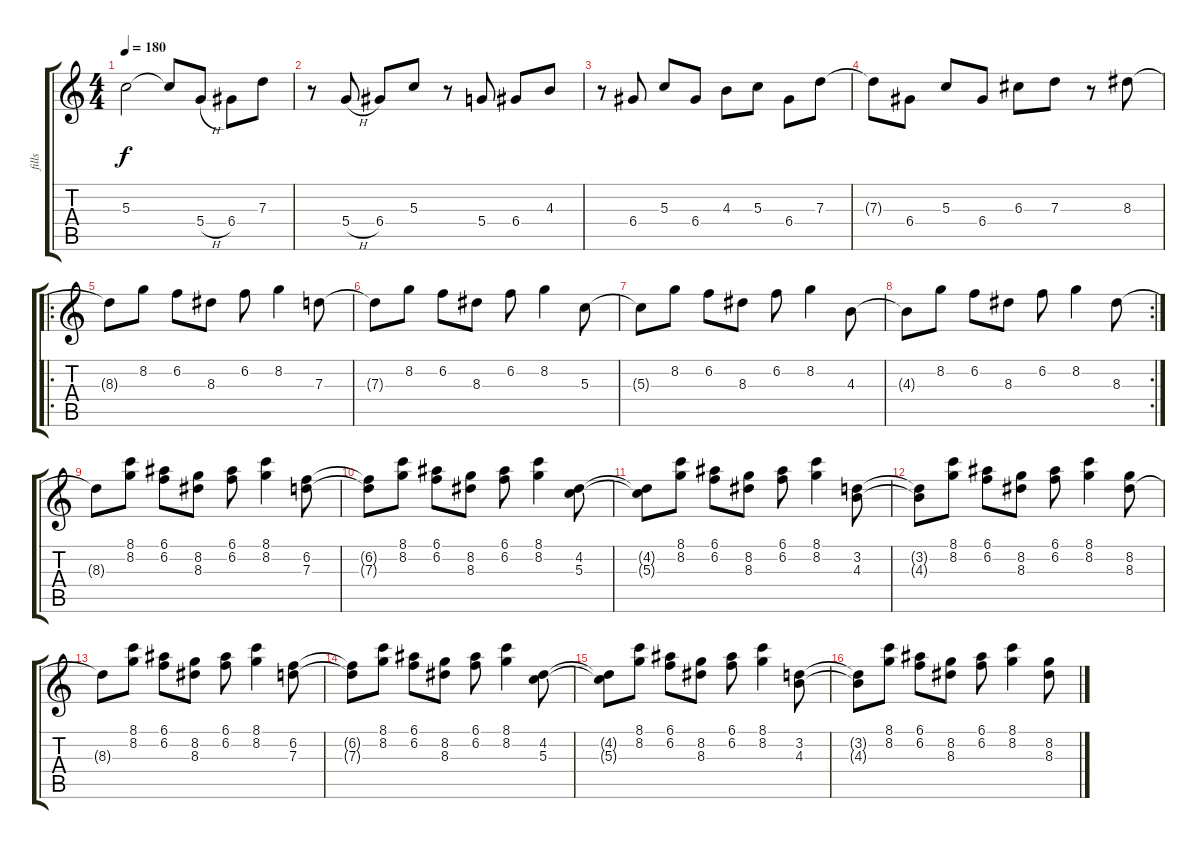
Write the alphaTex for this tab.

\track ("fills" "fills") {instrument distortionguitar}
\staff {score tabs}
\tuning (E4 B3 G3 D3 A2 E2) {hide}
\ts (4 4)
\tempo 180
\clef g2
\ks c
5.3.2{dy f} 5.3{t}.8 5.4{h}.8 6.4.8 7.3.8 |
r.8 5.4{h}.8 6.4.8 5.3.8 r.8 5.4.8 6.4.8 4.3.8 |
r.8 6.4.8 5.3.8 6.4.8 4.3.8 5.3.8 6.4.8 7.3.8 |
7.3{t}.8 6.4.8 5.3.8 6.4.8 6.3.8 7.3.8 r.8 8.3.8 |
\ro
8.3{t}.8 8.2.8 6.2.8 8.3.8 6.2.8 8.2.4 7.3.8 |
7.3{t}.8 8.2.8 6.2.8 8.3.8 6.2.8 8.2.4 5.3.8 |
5.3{t}.8 8.2.8 6.2.8 8.3.8 6.2.8 8.2.4 4.3.8 |
\rc 2
4.3{t}.8 8.2.8 6.2.8 8.3.8 6.2.8 8.2.4 8.3.8 |
8.3{t}.8 (8.1 8.2).8 (6.1 6.2).8 (8.2 8.3).8 (6.1 6.2).8 (8.1 8.2).4 (6.2 7.3).8 |
(6.2{t} 7.3{t}).8 (8.1 8.2).8 (6.1 6.2).8 (8.2 8.3).8 (6.1 6.2).8 (8.1 8.2).4 (4.2 5.3).8 |
(4.2{t} 5.3{t}).8 (8.1 8.2).8 (6.1 6.2).8 (8.2 8.3).8 (6.1 6.2).8 (8.1 8.2).4 (3.2 4.3).8 |
(3.2{t} 4.3{t}).8 (8.1 8.2).8 (6.1 6.2).8 (8.2 8.3).8 (6.1 6.2).8 (8.1 8.2).4 (8.2 8.3).8 |
8.3{t}.8 (8.1 8.2).8 (6.1 6.2).8 (8.2 8.3).8 (6.1 6.2).8 (8.1 8.2).4 (6.2 7.3).8 |
(6.2{t} 7.3{t}).8 (8.1 8.2).8 (6.1 6.2).8 (8.2 8.3).8 (6.1 6.2).8 (8.1 8.2).4 (4.2 5.3).8 |
(4.2{t} 5.3{t}).8 (8.1 8.2).8 (6.1 6.2).8 (8.2 8.3).8 (6.1 6.2).8 (8.1 8.2).4 (3.2 4.3).8 |
(3.2{t} 4.3{t}).8 (8.1 8.2).8 (6.1 6.2).8 (8.2 8.3).8 (6.1 6.2).8 (8.1 8.2).4 (8.2 8.3).8
